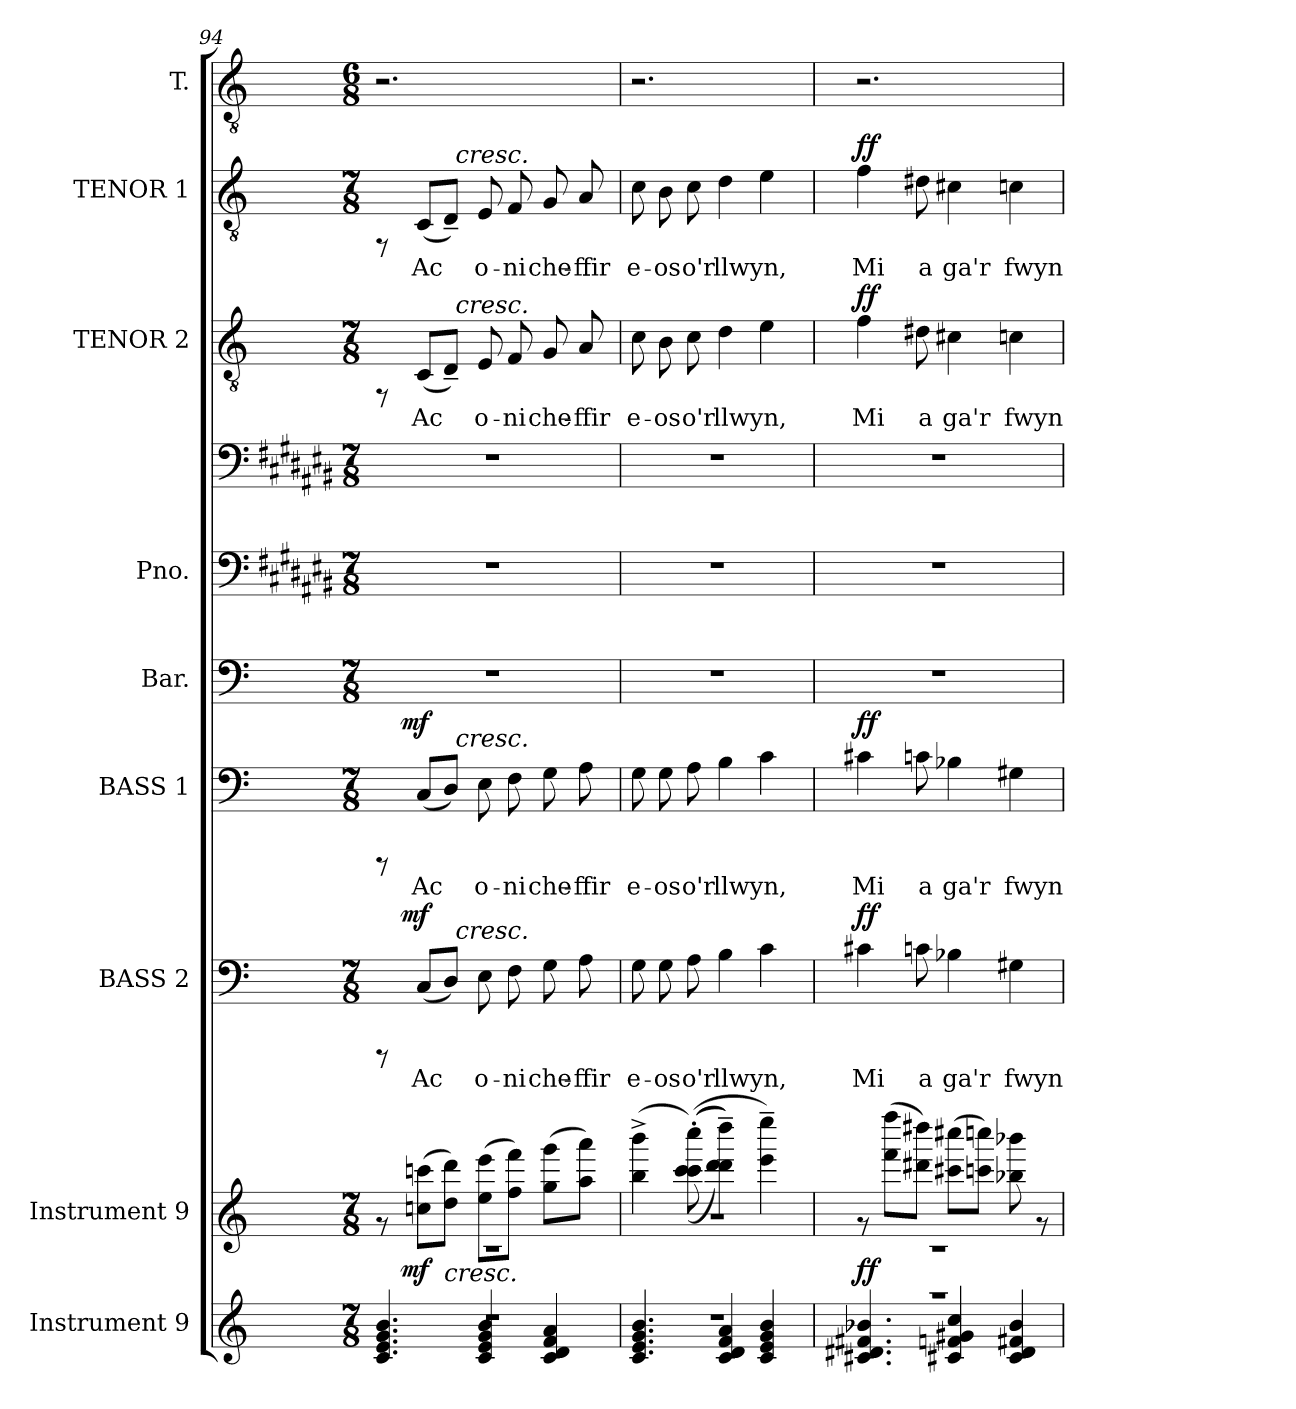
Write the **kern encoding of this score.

**kern	**dynam	**kern	**kern	**text	**dynam	**kern	**text	**dynam	**kern	**kern	**kern	**kern	**text	**dynam	**kern	**text	**dynam	**kern
*part9	*part9	*part8	*part7	*part7	*part7	*part6	*part6	*part6	*part5	*part4	*part4	*part3	*part3	*part3	*part2	*part2	*part2	*part1
*staff10	*staff10	*staff9	*staff8	*staff8	*staff8	*staff7	*staff7	*staff7	*staff6	*staff5	*staff4	*staff3	*staff3	*staff3	*staff2	*staff2	*staff2	*staff1
*I"Instrument 9	*	*I"Instrument 9	*I"BASS 2	*	*	*I"BASS 1	*	*	*I"Bar.	*I"Pno.	*	*I"TENOR 2	*	*	*I"TENOR 1	*	*	*I"T.
*	*	*	*I'B. 2	*	*	*I'B. 1	*	*	*I'Bar.	*	*	*I'T. 2	*	*	*I'T. 1	*	*	*
!!LO:PB:g=z
*clefG2	*	*clefG2	*clefF4	*	*	*clefF4	*	*	*clefF4	*clefF4	*clefF4	*clefGv2	*	*	*clefGv2	*	*	*clefGv2
*ITrd-3c-5	*	*ITrd-3c-5	*ITrd-3c-5	*	*	*ITrd-3c-5	*	*	*ITrd-3c-5	*ITrd-3c-5	*ITrd-3c-5	*ITrd-3c-5	*	*	*ITrd-3c-5	*	*	*ITrd-3c-5
*k[b-]	*	*k[b-]	*k[b-]	*	*	*k[b-]	*	*	*k[b-]	*k[f#c#g#d#a#e#]	*k[f#c#g#d#a#e#]	*k[b-]	*	*	*k[b-]	*	*	*k[b-]
*F:	*	*F:	*F:	*	*	*F:	*	*	*F:	*F#:	*F#:	*F:	*	*	*F:	*	*	*F:
*M7/8	*	*M7/8	*M7/8	*	*	*M7/8	*	*	*M7/8	*M7/8	*M7/8	*M7/8	*	*	*M7/8	*	*	*M6/8
=94	=94	=94	=94	=94	=94	=94	=94	=94	=94	=94	=94	=94	=94	=94	=94	=94	=94	=94
*^	*	*^	*^	*	*	*^	*	*	*	*	*	*^	*	*	*^	*	*	*
*	*^	*	*	*	*	*^	*	*	*	*^	*	*	*	*	*	*	*	*	*	*	*^	*	*	*
*	*	*^	*	*	*	*	*	*	*	*	*	*	*	*	*	*	*	*	*	*	*	*	*	*	*	*	*	*
2..r	4.cc/ 4.a/ 4.f/ 4.ee/	16ryy	4ryy	.	8rf	2..r	8rCCC	16ryy	4ryy	.	.	8rCCC	16ryy	4ryy	.	.	2..r	2..r	2..r	8rFF	4ryy	.	.	8rFF	16ryy	4ryy	.	.	2.r
.	.	64ryy	.	.	.	.	.	64ryy	.	.	.	.	64ryy	.	.	.	.	.	.	.	.	.	.	.	64ryy	.	.	.	.
!	!	!	!	!LO:DY:a	!	!	!	!	!	!	!LO:DY:a	!	!	!	!	!LO:DY:a	!	!	!	!	!	!	!	!	!	!	!	!LO:DY:a	!
!	!	!	!	!	!	!	!	!	!	!	!	!	!	!	!	!	!	!	!	!	!	!	!	!	!	!	!	!LO:DY:n=1:b	!
.	.	2ryy	.	mf	.	.	.	2ryy	.	.	mf	.	2ryy	.	.	mf	.	.	.	.	.	.	.	.	2ryy	.	.	mf mf	.
!	!	!	!	!	!	!	!	!	!	!LO:LY:b:cj	!	!	!	!	!LO:LY:b:cj	!	!	!	!	!	!	!LO:LY:b:cj	!	!	!	!	!LO:LY:b:cj	!	!
.	.	.	.	.	(>8fffn\ 8ffn\L	.	(<8F/L	.	.	Ac	.	(<8F/L	.	.	Ac	.	.	.	.	(<8F/L	.	Ac	.	(<8F/L	.	.	Ac	.	.
!	!	!	!LO:TX:a:i:t=cresc.	!	!	!	!	!	!	!	!	!	!	!	!	!	!	!	!	!	!	!	!	!	!	!	!	!	!
!	!	!	!	!	!	!	!	!	!	!LO:LY:b:cj	!	!	!	!	!LO:LY:b:cj	!	!	!	!	!	!	!LO:LY:b:cj	!	!	!	!	!LO:LY:b:cj	!	!
.	.	.	2ryy	.	8ggg\ 8gg\J)	.	8G/J)	.	32ryy	.	.	8G/J)	.	32ryy	.	.	.	.	.	8G~</J)	32ryy	.	.	8G~</J)	.	32ryy	.	.	.
!	!	!	!	!	!	!	!	!	!	!	!	!	!	!	!	!	!	!	!	!	!	!	!	!	!	!LO:TX:a:i:t=cresc.	!	!	!
!	!	!	!	!	!	!	!	!	!	!	!	!	!	!	!	!	!	!	!	!	!LO:TX:a:i:t=cresc.	!	!	!	!	!	!	!	!
!	!	!	!	!	!	!	!	!	!	!	!	!	!	!LO:TX:a:i:t=cresc.	!	!	!	!	!	!	!	!	!	!	!	!	!	!	!
!	!	!	!	!	!	!	!	!	!LO:TX:a:i:t=cresc.	!	!	!	!	!	!	!	!	!	!	!	!	!	!	!	!	!	!	!	!
.	.	.	.	.	.	.	.	.	2ryy	.	.	.	.	2ryy	.	.	.	.	.	.	2ryy	.	.	.	.	2ryy	.	.	.
!	!	!	!	!	!	!	!	!	!	!LO:LY:b:cj	!	!	!	!	!LO:LY:b:cj	!	!	!	!	!	!	!LO:LY:b:cj	!	!	!	!	!LO:LY:b:cj	!	!
.	4ee/ 4cc/ 4f/ 4a/	.	.	.	(>8aa\ 8aaa\L	.	8A\	.	.	o-	.	8A\	.	.	o-	.	.	.	.	8A/	.	o-	.	8A/	.	.	o-	.	.
!	!	!	!	!	!	!	!	!	!	!LO:LY:b:cj	!	!	!	!	!LO:LY:b:cj	!	!	!	!	!	!	!LO:LY:b:cj	!	!	!	!	!LO:LY:b:cj	!	!
.	.	.	.	.	8bbb-\ 8bb-\J)	.	8B-\	.	.	-ni	.	8B-\	.	.	-ni	.	.	.	.	8B-/	.	-ni	.	8B-/	.	.	-ni	.	.
.	.	4ryy	.	.	.	.	.	4ryy	.	.	.	.	4ryy	.	.	.	.	.	.	.	.	.	.	.	4ryy	.	.	.	.
!	!	!	!	!	!	!	!	!	!	!LO:LY:b:cj	!	!	!	!	!LO:LY:b:cj	!	!	!	!	!	!	!LO:LY:b:cj	!	!	!	!	!LO:LY:b:cj	!	!
.	4dd/ 4b-/ 4f/ 4g/	.	.	.	(>8ccc\ 8cccc\L	.	8c\	.	.	che-	.	8c\	.	.	che-	.	.	.	.	8c/	.	che-	.	8c/	.	.	che-	.	.
!	!	!	!	!	!	!	!	!	!	!LO:LY:b:cj	!	!	!	!	!LO:LY:b:cj	!	!	!	!	!	!	!LO:LY:b:cj	!	!	!	!	!LO:LY:b:cj	!	!
.	.	.	8ryy	.	8dddd\ 8ddd\J)	.	8d\	.	.	-ffir	.	8d\	.	.	-ffir	.	.	.	.	8d/	.	-ffir	.	8d/	.	.	-ffir	.	8ryy
.	.	.	.	.	.	.	.	.	16.ryy	.	.	.	.	16.ryy	.	.	.	.	.	.	16.ryy	.	.	.	.	16.ryy	.	.	.
.	.	32.ryy	.	.	.	.	.	32.ryy	.	.	.	.	32.ryy	.	.	.	.	.	.	.	.	.	.	.	32.ryy	.	.	.	.
=95	=95	=95	=95	=95	=95	=95	=95	=95	=95	=95	=95	=95	=95	=95	=95	=95	=95	=95	=95	=95	=95	=95	=95	=95	=95	=95	=95	=95	=95
!	!	!	!	!	!	!	!	!	!	!LO:LY:b:cj	!	!	!	!	!LO:LY:b:cj	!	!	!	!	!	!	!LO:LY:b:cj	!	!	!	!	!LO:LY:b:cj	!	!
*	*	*	*	*	*	*	*v	*v	*v	*	*	*	*	*	*	*	*	*	*	*v	*v	*	*	*v	*v	*v	*	*	*
*	*v	*v	*v	*	*	*	*	*	*	*v	*v	*v	*	*	*	*	*	*	*	*	*	*	*	*
2..r	4.cc/ 4.a/ 4.f/ 4.ee/	.	(>4eeee\^> 4eee\^>	2..r	8c\	e-	.	8c\	e-	.	2..r	2..r	2..r	8f\	e-	.	8f\	e-	.	2.r
!	!	!	!	!	!	!LO:LY:b:cj	!	!	!LO:LY:b:cj	!	!	!	!	!	!LO:LY:b:cj	!	!	!LO:LY:b:cj	!	!
.	.	.	.	.	8c\	-os	.	8c\	-os	.	.	.	.	8e\	-os	.	8e\	-os	.	.
!	!	!	!	!	!	!LO:LY:b:cj	!	!	!LO:LY:b:cj	!	!	!	!	!	!LO:LY:b:cj	!	!	!LO:LY:b:cj	!	!
.	.	.	(<(<(>(<8ffff\'> 8fff\'> 8fff\'> 8fff\'>)	.	8d\	o'r	.	8d\	o'r	.	.	.	.	8f\	o'r	.	8f\	o'r	.	.
!	!	!	!	!	!	!LO:LY:b:cj	!	!	!LO:LY:b:cj	!	!	!	!	!	!LO:LY:b:cj	!	!	!LO:LY:b:cj	!	!
.	4dd/ 4b-/ 4f/ 4g/	.	4gggg\~> 4ggg\~> 4ggg\~>)))	.	4e\	llwyn,	.	4e\	llwyn,	.	.	.	.	4g\	llwyn,	.	4g\	llwyn,	.	.
!	!	!	!	!	!	!LO:LY:b:cj	!	!	!LO:LY:b:cj	!	!	!	!	!	!LO:LY:b:cj	!	!	!LO:LY:b:cj	!	!
.	4ee/ 4cc/ 4a/ 4f/	.	4aaa\~> 4aaaa\~>)	.	4f\	.	.	4f\	.	.	.	.	.	4a\	.	.	4a\	.	.	.
.	.	.	.	.	.	.	.	.	.	.	.	.	.	.	.	.	.	.	.	8ryy
=96	=96	=96	=96	=96	=96	=96	=96	=96	=96	=96	=96	=96	=96	=96	=96	=96	=96	=96	=96	=96
!	!	!LO:DY:a	!	!	!	!LO:LY:b:cj	!LO:DY:a	!	!LO:LY:b:cj	!LO:DY:a	!	!	!	!	!LO:LY:b:cj	!LO:DY:a	!	!LO:LY:b:cj	!LO:DY:a	!
2..r	4.ee-X/ 4.bn/ 4.f#X/ 4.g#X/	ff	8rf	2..r	4f#X\	Mi	ff	4f#X\	Mi	ff	2..r	2..r	2..r	4b-\	Mi	ff	4b-\	Mi	ff	2.r
.	.	.	(>8bbbb-\ 8bbb-\L	.	.	.	.	.	.	.	.	.	.	.	.	.	.	.	.	.
!	!	!	!	!	!	!LO:LY:b:cj	!	!	!LO:LY:b:cj	!	!	!	!	!	!LO:LY:b:cj	!	!	!LO:LY:b:cj	!	!
.	.	.	8ggg#X\ 8gggg#X\J)	.	8f\	a	.	8f\	a	.	.	.	.	8g#X\	a	.	8g#X\	a	.	.
!	!	!	!	!	!	!LO:LY:b:cj	!	!	!LO:LY:b:cj	!	!	!	!	!	!LO:LY:b:cj	!	!	!LO:LY:b:cj	!	!
.	4ff/ 4cc#X/ 4f#X/ 4b-X/	.	(>8fff#X\ 8ffff#X\L	.	4e-X\	ga'r	.	4e-X\	ga'r	.	.	.	.	4f#X\	ga'r	.	4f#X\	ga'r	.	.
.	.	.	8fff\ 8ffff\J)	.	.	.	.	.	.	.	.	.	.	.	.	.	.	.	.	.
!	!	!	!	!	!	!LO:LY:b:cj	!	!	!LO:LY:b:cj	!	!	!	!	!	!LO:LY:b:cj	!	!	!LO:LY:b:cj	!	!
.	4ee-/ 4b/ 4f#/ 4g#/	.	8eeee-X\ 8eee-X\	.	4c#X\	fwyn	.	4c#X\	fwyn	.	.	.	.	4f\	fwyn	.	4f\	fwyn	.	.
.	.	.	8rf	.	.	.	.	.	.	.	.	.	.	.	.	.	.	.	.	8ryy
*v	*v	*	*	*	*	*	*	*	*	*	*	*	*	*	*	*	*	*	*	*
*	*	*v	*v	*	*	*	*	*	*	*	*	*	*	*	*	*	*	*	*
=	=	=	=	=	=	=	=	=	=	=	=	=	=	=	=	=	=	=
*-	*-	*-	*-	*-	*-	*-	*-	*-	*-	*-	*-	*-	*-	*-	*-	*-	*-	*-
